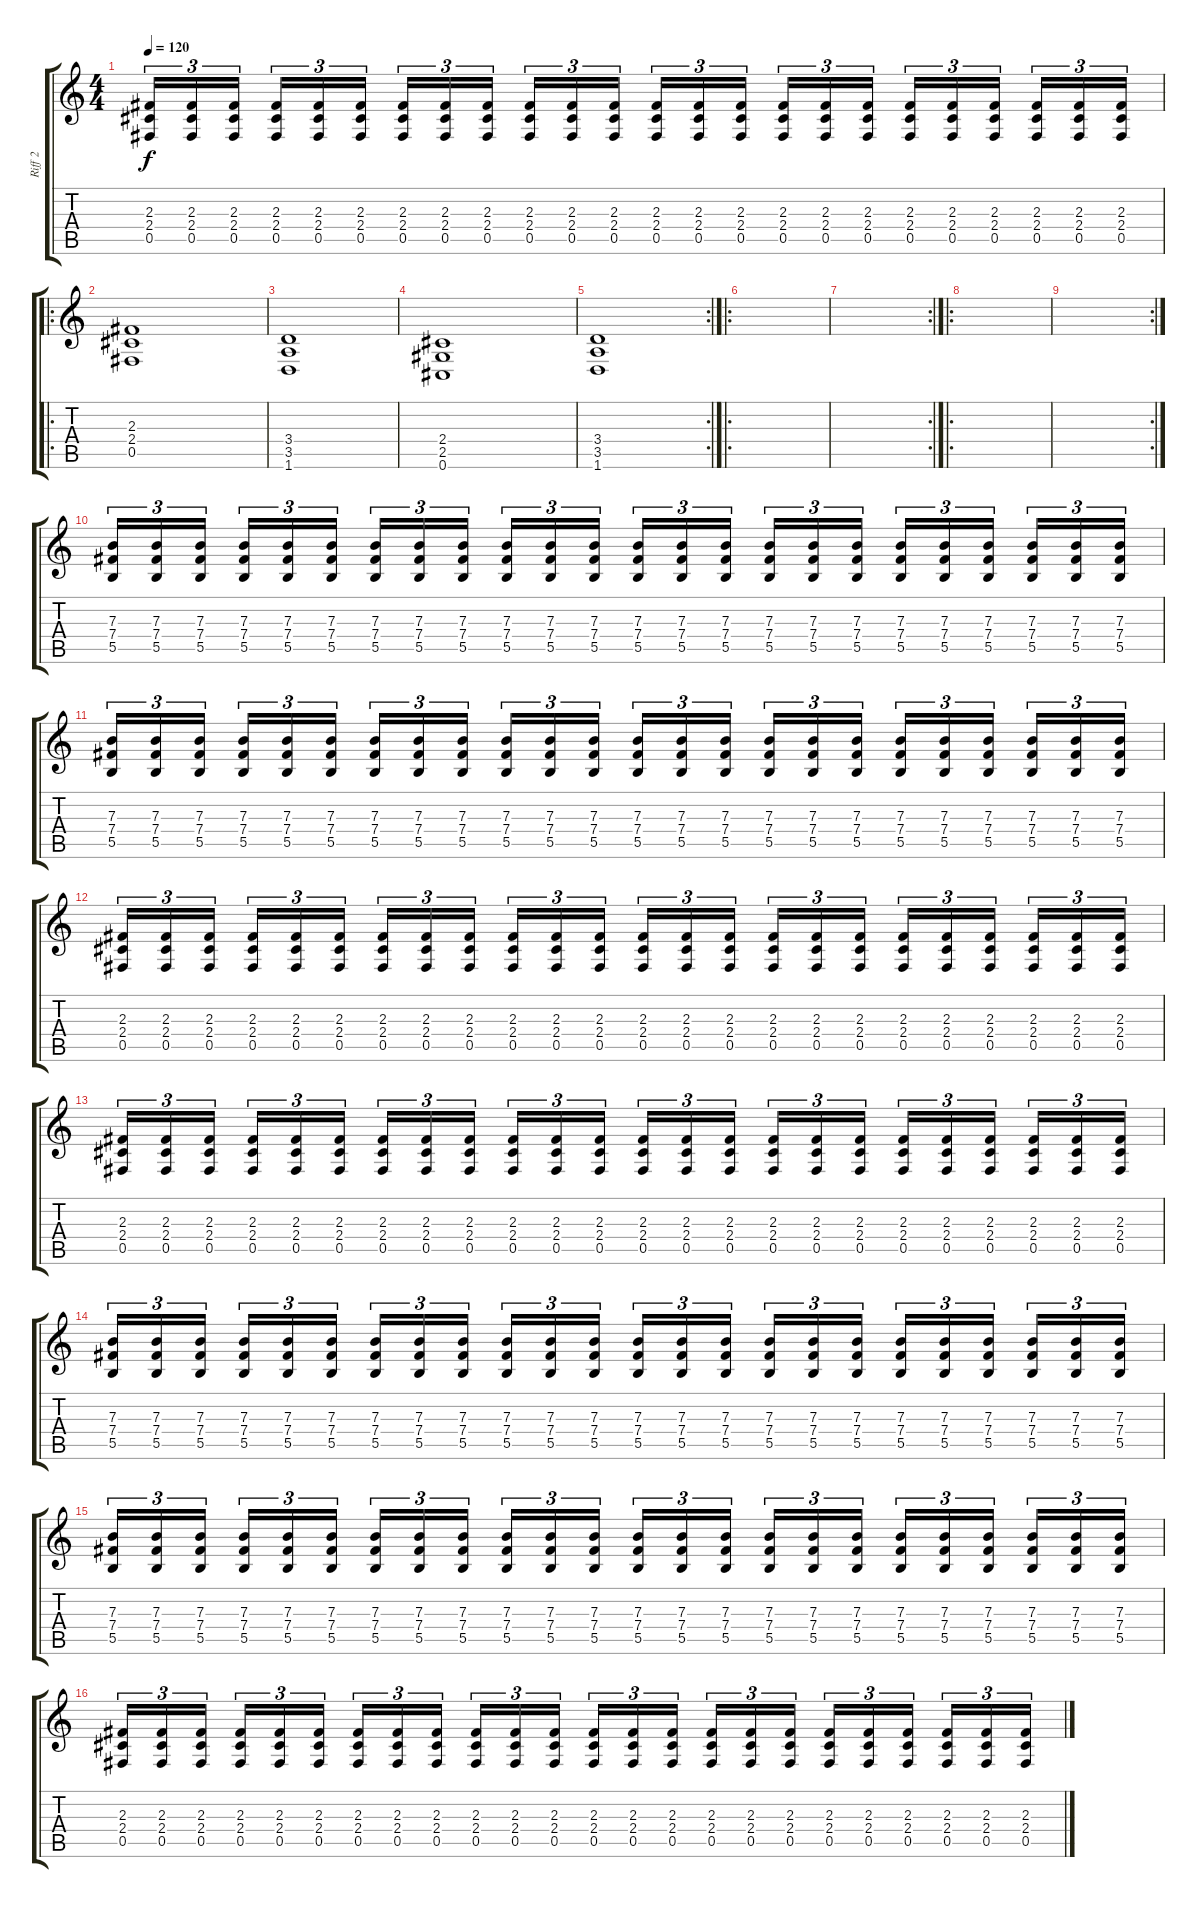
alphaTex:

\track ("Riff 2" "Riff 2") {instrument distortionguitar}
\staff {score tabs}
\tuning (Db4 Ab3 E3 B2 Gb2 Db2) {hide}
\ts (4 4)
\tempo 120
\clef g2
\ks c
(2.3 2.4 0.5).16{tu (3 2) dy f} (2.3 2.4 0.5).16{tu (3 2)} (2.3 2.4 0.5).16{tu (3 2) beam splitsecondary} (2.3 2.4 0.5).16{tu (3 2)} (2.3 2.4 0.5).16{tu (3 2)} (2.3 2.4 0.5).16{tu (3 2)} (2.3 2.4 0.5).16{tu (3 2)} (2.3 2.4 0.5).16{tu (3 2)} (2.3 2.4 0.5).16{tu (3 2) beam splitsecondary} (2.3 2.4 0.5).16{tu (3 2)} (2.3 2.4 0.5).16{tu (3 2)} (2.3 2.4 0.5).16{tu (3 2)} (2.3 2.4 0.5).16{tu (3 2)} (2.3 2.4 0.5).16{tu (3 2)} (2.3 2.4 0.5).16{tu (3 2) beam splitsecondary} (2.3 2.4 0.5).16{tu (3 2)} (2.3 2.4 0.5).16{tu (3 2)} (2.3 2.4 0.5).16{tu (3 2)} (2.3 2.4 0.5).16{tu (3 2)} (2.3 2.4 0.5).16{tu (3 2)} (2.3 2.4 0.5).16{tu (3 2) beam splitsecondary} (2.3 2.4 0.5).16{tu (3 2)} (2.3 2.4 0.5).16{tu (3 2)} (2.3 2.4 0.5).16{tu (3 2)} |
\ro
(2.3 2.4 0.5).1 |
(3.4 3.5 1.6).1 |
(2.4 2.5 0.6).1 |
\rc 2
(3.4 3.5 1.6).1 |
\ro
|
\rc 2
|
\ro
|
\rc 2
|
(7.3 7.4 5.5).16{tu (3 2)} (7.3 7.4 5.5).16{tu (3 2)} (7.3 7.4 5.5).16{tu (3 2) beam splitsecondary} (7.3 7.4 5.5).16{tu (3 2)} (7.3 7.4 5.5).16{tu (3 2)} (7.3 7.4 5.5).16{tu (3 2)} (7.3 7.4 5.5).16{tu (3 2)} (7.3 7.4 5.5).16{tu (3 2)} (7.3 7.4 5.5).16{tu (3 2) beam splitsecondary} (7.3 7.4 5.5).16{tu (3 2)} (7.3 7.4 5.5).16{tu (3 2)} (7.3 7.4 5.5).16{tu (3 2)} (7.3 7.4 5.5).16{tu (3 2)} (7.3 7.4 5.5).16{tu (3 2)} (7.3 7.4 5.5).16{tu (3 2) beam splitsecondary} (7.3 7.4 5.5).16{tu (3 2)} (7.3 7.4 5.5).16{tu (3 2)} (7.3 7.4 5.5).16{tu (3 2)} (7.3 7.4 5.5).16{tu (3 2)} (7.3 7.4 5.5).16{tu (3 2)} (7.3 7.4 5.5).16{tu (3 2) beam splitsecondary} (7.3 7.4 5.5).16{tu (3 2)} (7.3 7.4 5.5).16{tu (3 2)} (7.3 7.4 5.5).16{tu (3 2)} |
(7.3 7.4 5.5).16{tu (3 2)} (7.3 7.4 5.5).16{tu (3 2)} (7.3 7.4 5.5).16{tu (3 2) beam splitsecondary} (7.3 7.4 5.5).16{tu (3 2)} (7.3 7.4 5.5).16{tu (3 2)} (7.3 7.4 5.5).16{tu (3 2)} (7.3 7.4 5.5).16{tu (3 2)} (7.3 7.4 5.5).16{tu (3 2)} (7.3 7.4 5.5).16{tu (3 2) beam splitsecondary} (7.3 7.4 5.5).16{tu (3 2)} (7.3 7.4 5.5).16{tu (3 2)} (7.3 7.4 5.5).16{tu (3 2)} (7.3 7.4 5.5).16{tu (3 2)} (7.3 7.4 5.5).16{tu (3 2)} (7.3 7.4 5.5).16{tu (3 2) beam splitsecondary} (7.3 7.4 5.5).16{tu (3 2)} (7.3 7.4 5.5).16{tu (3 2)} (7.3 7.4 5.5).16{tu (3 2)} (7.3 7.4 5.5).16{tu (3 2)} (7.3 7.4 5.5).16{tu (3 2)} (7.3 7.4 5.5).16{tu (3 2) beam splitsecondary} (7.3 7.4 5.5).16{tu (3 2)} (7.3 7.4 5.5).16{tu (3 2)} (7.3 7.4 5.5).16{tu (3 2)} |
(2.3 2.4 0.5).16{tu (3 2)} (2.3 2.4 0.5).16{tu (3 2)} (2.3 2.4 0.5).16{tu (3 2) beam splitsecondary} (2.3 2.4 0.5).16{tu (3 2)} (2.3 2.4 0.5).16{tu (3 2)} (2.3 2.4 0.5).16{tu (3 2)} (2.3 2.4 0.5).16{tu (3 2)} (2.3 2.4 0.5).16{tu (3 2)} (2.3 2.4 0.5).16{tu (3 2) beam splitsecondary} (2.3 2.4 0.5).16{tu (3 2)} (2.3 2.4 0.5).16{tu (3 2)} (2.3 2.4 0.5).16{tu (3 2)} (2.3 2.4 0.5).16{tu (3 2)} (2.3 2.4 0.5).16{tu (3 2)} (2.3 2.4 0.5).16{tu (3 2) beam splitsecondary} (2.3 2.4 0.5).16{tu (3 2)} (2.3 2.4 0.5).16{tu (3 2)} (2.3 2.4 0.5).16{tu (3 2)} (2.3 2.4 0.5).16{tu (3 2)} (2.3 2.4 0.5).16{tu (3 2)} (2.3 2.4 0.5).16{tu (3 2) beam splitsecondary} (2.3 2.4 0.5).16{tu (3 2)} (2.3 2.4 0.5).16{tu (3 2)} (2.3 2.4 0.5).16{tu (3 2)} |
(2.3 2.4 0.5).16{tu (3 2)} (2.3 2.4 0.5).16{tu (3 2)} (2.3 2.4 0.5).16{tu (3 2) beam splitsecondary} (2.3 2.4 0.5).16{tu (3 2)} (2.3 2.4 0.5).16{tu (3 2)} (2.3 2.4 0.5).16{tu (3 2)} (2.3 2.4 0.5).16{tu (3 2)} (2.3 2.4 0.5).16{tu (3 2)} (2.3 2.4 0.5).16{tu (3 2) beam splitsecondary} (2.3 2.4 0.5).16{tu (3 2)} (2.3 2.4 0.5).16{tu (3 2)} (2.3 2.4 0.5).16{tu (3 2)} (2.3 2.4 0.5).16{tu (3 2)} (2.3 2.4 0.5).16{tu (3 2)} (2.3 2.4 0.5).16{tu (3 2) beam splitsecondary} (2.3 2.4 0.5).16{tu (3 2)} (2.3 2.4 0.5).16{tu (3 2)} (2.3 2.4 0.5).16{tu (3 2)} (2.3 2.4 0.5).16{tu (3 2)} (2.3 2.4 0.5).16{tu (3 2)} (2.3 2.4 0.5).16{tu (3 2) beam splitsecondary} (2.3 2.4 0.5).16{tu (3 2)} (2.3 2.4 0.5).16{tu (3 2)} (2.3 2.4 0.5).16{tu (3 2)} |
(7.3 7.4 5.5).16{tu (3 2)} (7.3 7.4 5.5).16{tu (3 2)} (7.3 7.4 5.5).16{tu (3 2) beam splitsecondary} (7.3 7.4 5.5).16{tu (3 2)} (7.3 7.4 5.5).16{tu (3 2)} (7.3 7.4 5.5).16{tu (3 2)} (7.3 7.4 5.5).16{tu (3 2)} (7.3 7.4 5.5).16{tu (3 2)} (7.3 7.4 5.5).16{tu (3 2) beam splitsecondary} (7.3 7.4 5.5).16{tu (3 2)} (7.3 7.4 5.5).16{tu (3 2)} (7.3 7.4 5.5).16{tu (3 2)} (7.3 7.4 5.5).16{tu (3 2)} (7.3 7.4 5.5).16{tu (3 2)} (7.3 7.4 5.5).16{tu (3 2) beam splitsecondary} (7.3 7.4 5.5).16{tu (3 2)} (7.3 7.4 5.5).16{tu (3 2)} (7.3 7.4 5.5).16{tu (3 2)} (7.3 7.4 5.5).16{tu (3 2)} (7.3 7.4 5.5).16{tu (3 2)} (7.3 7.4 5.5).16{tu (3 2) beam splitsecondary} (7.3 7.4 5.5).16{tu (3 2)} (7.3 7.4 5.5).16{tu (3 2)} (7.3 7.4 5.5).16{tu (3 2)} |
(7.3 7.4 5.5).16{tu (3 2)} (7.3 7.4 5.5).16{tu (3 2)} (7.3 7.4 5.5).16{tu (3 2) beam splitsecondary} (7.3 7.4 5.5).16{tu (3 2)} (7.3 7.4 5.5).16{tu (3 2)} (7.3 7.4 5.5).16{tu (3 2)} (7.3 7.4 5.5).16{tu (3 2)} (7.3 7.4 5.5).16{tu (3 2)} (7.3 7.4 5.5).16{tu (3 2) beam splitsecondary} (7.3 7.4 5.5).16{tu (3 2)} (7.3 7.4 5.5).16{tu (3 2)} (7.3 7.4 5.5).16{tu (3 2)} (7.3 7.4 5.5).16{tu (3 2)} (7.3 7.4 5.5).16{tu (3 2)} (7.3 7.4 5.5).16{tu (3 2) beam splitsecondary} (7.3 7.4 5.5).16{tu (3 2)} (7.3 7.4 5.5).16{tu (3 2)} (7.3 7.4 5.5).16{tu (3 2)} (7.3 7.4 5.5).16{tu (3 2)} (7.3 7.4 5.5).16{tu (3 2)} (7.3 7.4 5.5).16{tu (3 2) beam splitsecondary} (7.3 7.4 5.5).16{tu (3 2)} (7.3 7.4 5.5).16{tu (3 2)} (7.3 7.4 5.5).16{tu (3 2)} |
(2.3 2.4 0.5).16{tu (3 2)} (2.3 2.4 0.5).16{tu (3 2)} (2.3 2.4 0.5).16{tu (3 2) beam splitsecondary} (2.3 2.4 0.5).16{tu (3 2)} (2.3 2.4 0.5).16{tu (3 2)} (2.3 2.4 0.5).16{tu (3 2)} (2.3 2.4 0.5).16{tu (3 2)} (2.3 2.4 0.5).16{tu (3 2)} (2.3 2.4 0.5).16{tu (3 2) beam splitsecondary} (2.3 2.4 0.5).16{tu (3 2)} (2.3 2.4 0.5).16{tu (3 2)} (2.3 2.4 0.5).16{tu (3 2)} (2.3 2.4 0.5).16{tu (3 2)} (2.3 2.4 0.5).16{tu (3 2)} (2.3 2.4 0.5).16{tu (3 2) beam splitsecondary} (2.3 2.4 0.5).16{tu (3 2)} (2.3 2.4 0.5).16{tu (3 2)} (2.3 2.4 0.5).16{tu (3 2)} (2.3 2.4 0.5).16{tu (3 2)} (2.3 2.4 0.5).16{tu (3 2)} (2.3 2.4 0.5).16{tu (3 2) beam splitsecondary} (2.3 2.4 0.5).16{tu (3 2)} (2.3 2.4 0.5).16{tu (3 2)} (2.3 2.4 0.5).16{tu (3 2)}
